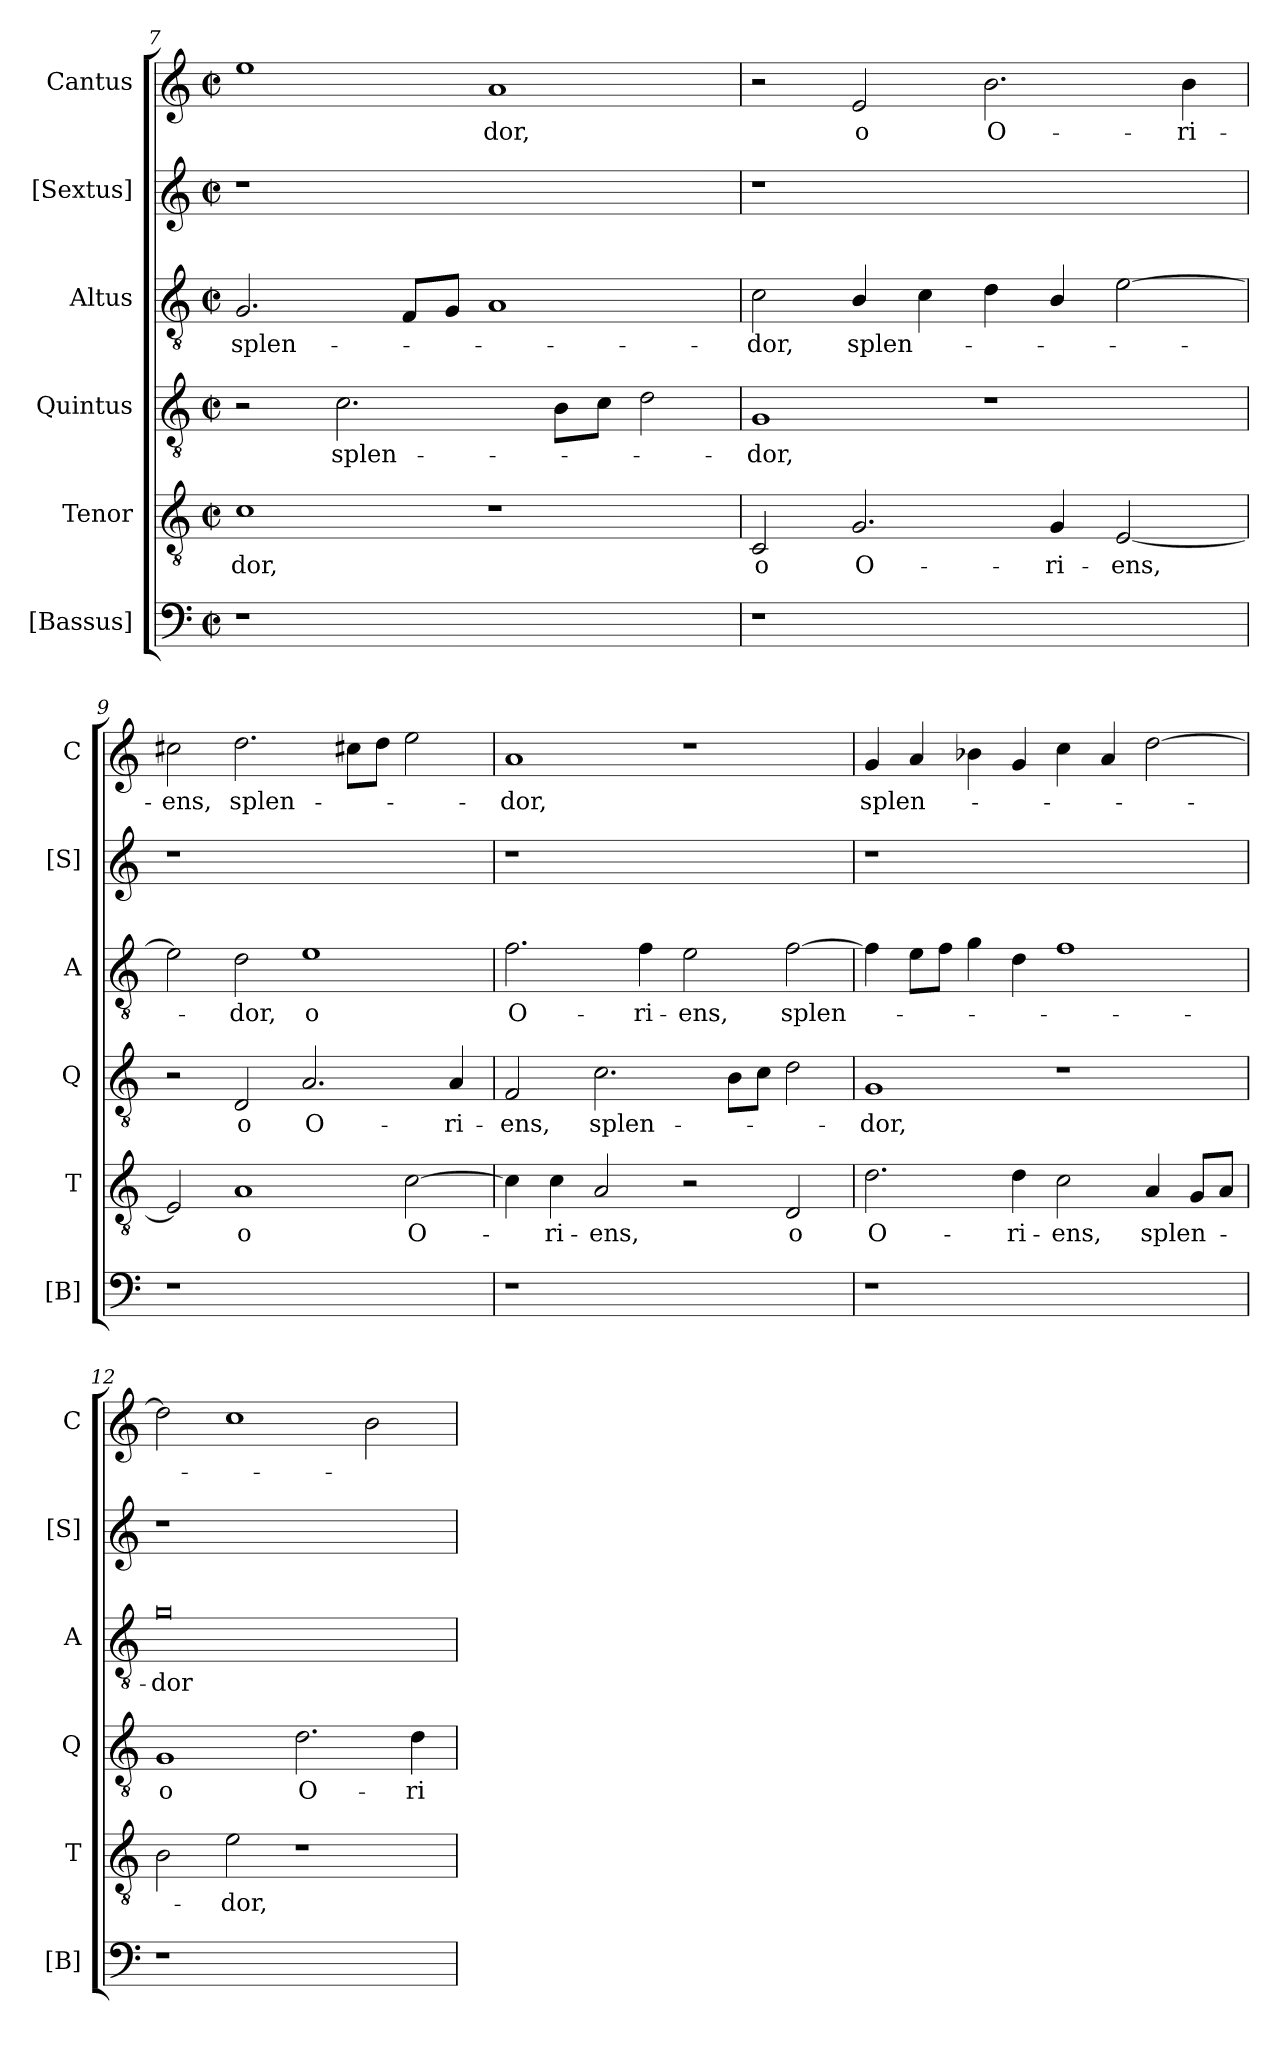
**kern	**kern	**text	**kern	**text	**kern	**text	**kern	**kern	**text
*part6	*part5	*part5	*part4	*part4	*part3	*part3	*part2	*part1	*part1
*staff6	*staff5	*staff5	*staff4	*staff4	*staff3	*staff3	*staff2	*staff1	*staff1
*I"[Bassus]	*I"Tenor	*	*I"Quintus	*	*I"Altus	*	*I"[Sextus]	*I"Cantus	*
*I'[B]	*I'T	*	*I'Q	*	*I'A	*	*I'[S]	*I'C	*
*clefF4	*clefGv2	*	*clefGv2	*	*clefGv2	*	*clefG2	*clefG2	*
*k[]	*k[]	*	*k[]	*	*k[]	*	*k[]	*k[]	*
*C:	*C:	*	*C:	*	*C:	*	*C:	*C:	*
*M2/2	*M2/2	*	*M2/2	*	*M2/2	*	*M2/2	*M2/2	*
*met(c|)	*met(c|)	*	*met(c|)	*	*met(c|)	*	*met(c|)	*met(c|)	*
=7	=7	=7	=7	=7	=7	=7	=7	=7	=7
1r	1c\	-dor,	2r	.	2.G/	splen-	1r	1ee\	.
.	.	.	2.c\	splen-	.	.	.	.	.
.	.	.	.	.	8F/L	.	.	.	.
.	.	.	.	.	8G/J	.	.	.	.
1ryy	1r	.	.	.	1A/	.	1ryy	1a/	-dor,
.	.	.	8B\L	.	.	.	.	.	.
.	.	.	8c\J	.	.	.	.	.	.
.	.	.	2d\	.	.	.	.	.	.
=8	=8	=8	=8	=8	=8	=8	=8	=8	=8
1r	2C/	o	1G/	-dor,	2c\	-dor,	1r	2r	.
.	2.G/	O-	.	.	4B/	splen-	.	2e/	o
.	.	.	.	.	4c\	.	.	.	.
1ryy	.	.	1r	.	4d\	.	1ryy	2.b\	O-
.	4G/	-ri-	.	.	4B/	.	.	.	.
.	[2E/	-ens,	.	.	[2e\	.	.	.	.
.	.	.	.	.	.	.	.	4b\	-ri-
=9	=9	=9	=9	=9	=9	=9	=9	=9	=9
1r	2E/]	.	2r	.	2e\]	.	1r	2cc#X\	-ens,
.	1A/	o	2D/	o	2d\	-dor,	.	2.dd\	splen-
1ryy	.	.	2.A/	O-	1e\	o	1ryy	.	.
.	.	.	.	.	.	.	.	8cc#X\L	.
.	.	.	.	.	.	.	.	8dd\J	.
.	[2c\	O-	.	.	.	.	.	2ee\	.
.	.	.	4A/	-ri-	.	.	.	.	.
=10	=10	=10	=10	=10	=10	=10	=10	=10	=10
1r	4c\]	.	2F/	-ens,	2.f\	O-	1r	1a/	-dor,
.	4c\	-ri-	.	.	.	.	.	.	.
.	2A/	-ens,	2.c\	splen-	.	.	.	.	.
.	.	.	.	.	4f\	-ri-	.	.	.
1ryy	2r	.	.	.	2e\	-ens,	1ryy	1r	.
.	.	.	8B\L	.	.	.	.	.	.
.	.	.	8c\J	.	.	.	.	.	.
.	2D/	o	2d\	.	[2f\	splen-	.	.	.
=11	=11	=11	=11	=11	=11	=11	=11	=11	=11
1r	2.d\	O-	1G/	-dor,	4f\]	.	1r	4g/	splen-
.	.	.	.	.	8e\L	.	.	4a/	.
.	.	.	.	.	8f\J	.	.	.	.
.	.	.	.	.	4g\	.	.	4b-X\	.
.	4d\	-ri-	.	.	4d\	.	.	4g/	.
1ryy	2c\	-ens,	1r	.	1f\	.	1ryy	4cc\	.
.	.	.	.	.	.	.	.	4a/	.
.	4A/	splen-	.	.	.	.	.	[2dd\	.
.	8G/L	.	.	.	.	.	.	.	.
.	8A/J	.	.	.	.	.	.	.	.
=12	=12	=12	=12	=12	=12	=12	=12	=12	=12
1r	2B\	.	1G/	o	0g\	-dor	1r	2dd\]	.
.	2e\	-dor,	.	.	.	.	.	1cc\	.
1ryy	1r	.	2.d\	O-	.	.	1ryy	.	.
.	.	.	.	.	.	.	.	2b\	.
.	.	.	4d\	-ri-	.	.	.	.	.
=	=	=	=	=	=	=	=	=	=
*-	*-	*-	*-	*-	*-	*-	*-	*-	*-
